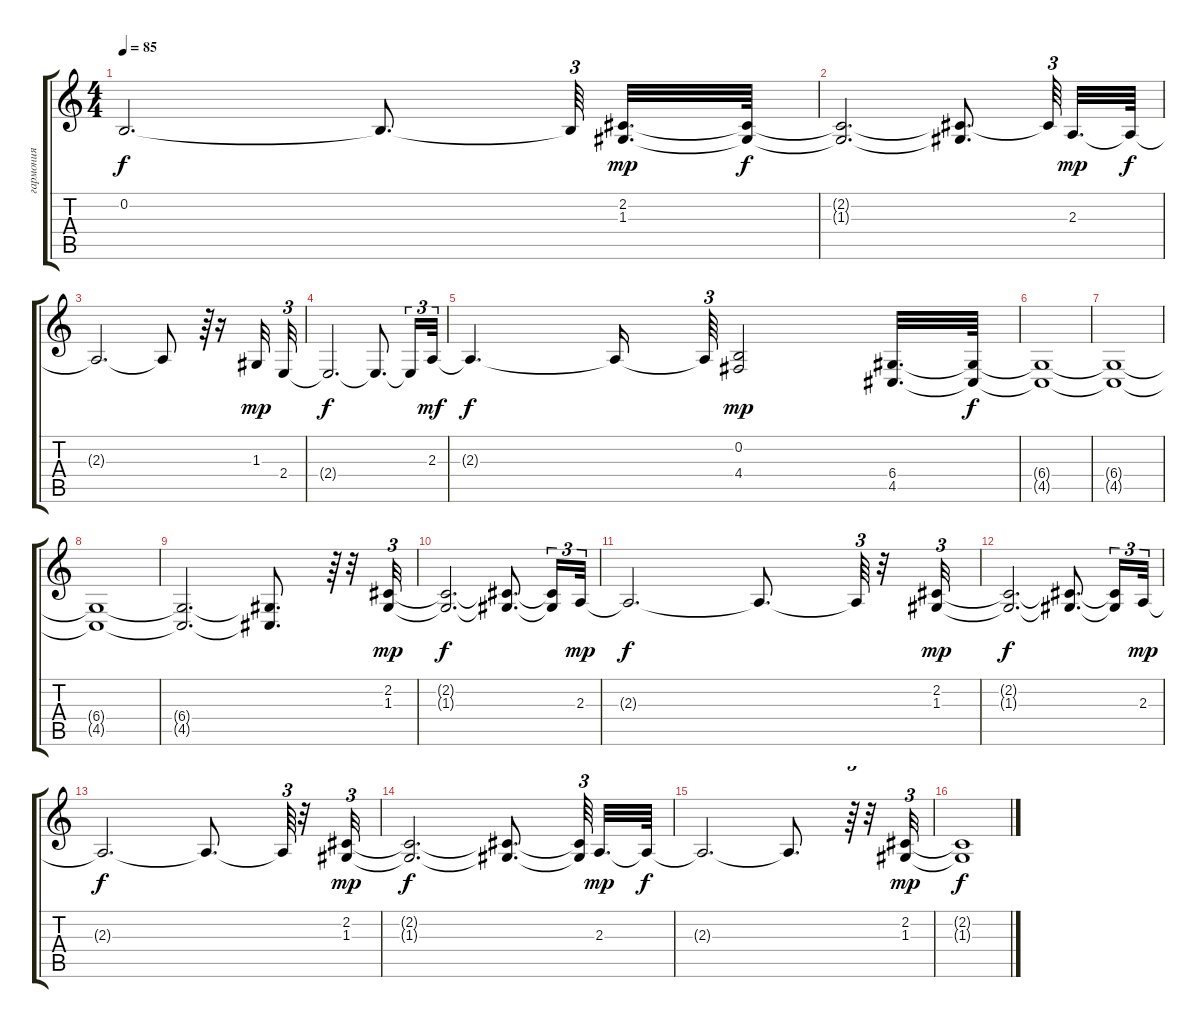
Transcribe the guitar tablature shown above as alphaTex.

\track ("гармония" "гармония") {instrument pad2warm}
\staff {score tabs}
\tuning (E4 B3 G3 D3 A2 E2) {hide}
\ts (4 4)
\tempo 85
\clef g2
\ks c
0.2{t}.2{d dy f} 0.2{t}.8{d} 0.2{t}.64{tu (3 2) beam splitsecondary} (2.2 1.3).32{d dy mp} (2.2{t} 1.3{t}).64{dy f} |
(2.2{t} 1.3{t}).2{d} (2.2{t} 1.3{t}).8{d} 2.2{t}.64{tu (3 2) beam splitsecondary} 2.3.32{d dy mp} 2.3{t}.64{dy f} |
2.3{t}.2{d} 2.3{t}.8 r.64{tu (3 2)} r.16 1.3.32{dy mp} 2.4.32{tu (3 2)} |
2.4{t}.2{d dy f} 2.4{t}.8{d} 2.4{t}.16{tu (3 2)} 2.3.32{tu (3 2) dy mf} |
2.3{t}.4{d dy f} 2.3{t}.16 2.3{t}.64{tu (3 2)} (0.2 4.4).2{dy mp} (6.4 4.5).32{d} (6.4{t} 4.5{t}).64{dy f} |
(6.4{t} 4.5{t}).1 |
(6.4{t} 4.5{t}).1 |
(6.4{t} 4.5{t}).1 |
(6.4{t} 4.5{t}).2{d} (6.4{t} 4.5{t}).8{d} r.64{tu (3 2)} r.32 (2.2 1.3).32{tu (3 2) dy mp} |
(2.2{t} 1.3{t}).2{d dy f} (2.2{t} 1.3{t}).8{d} (2.2{t} 1.3{t}).16{tu (3 2)} 2.3.32{tu (3 2) dy mp} |
2.3{t}.2{d dy f} 2.3{t}.8{d} 2.3{t}.64{tu (3 2)} r.32 (2.2 1.3).32{tu (3 2) dy mp} |
(2.2{t} 1.3{t}).2{d dy f} (2.2{t} 1.3{t}).8{d} (2.2{t} 1.3{t}).16{tu (3 2)} 2.3.32{tu (3 2) dy mp} |
2.3{t}.2{d dy f} 2.3{t}.8{d} 2.3{t}.64{tu (3 2)} r.32 (2.2 1.3).32{tu (3 2) dy mp} |
(2.2{t} 1.3{t}).2{d dy f} (2.2{t} 1.3{t}).8{d} (2.2{t} 1.3{t}).64{tu (3 2) beam splitsecondary} 2.3.32{d dy mp} 2.3{t}.64{dy f} |
2.3{t}.2{d} 2.3{t}.8{d} r.64{tu (3 2)} r.32 (2.2 1.3).32{tu (3 2) dy mp} |
(2.2{t} 1.3{t}).1{dy f}
